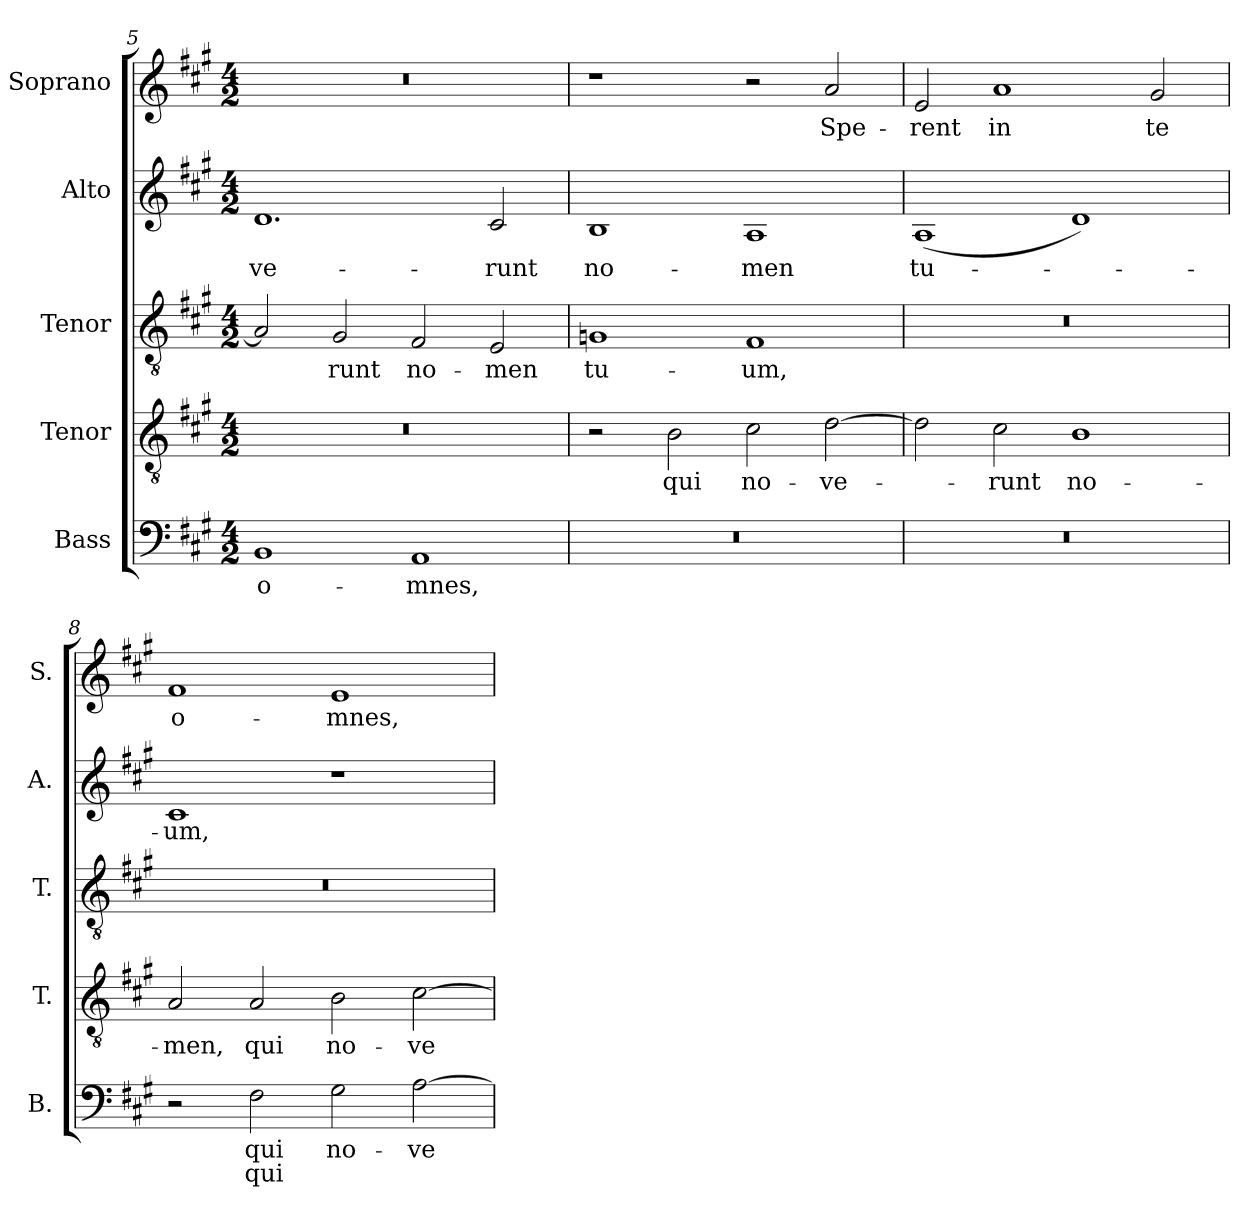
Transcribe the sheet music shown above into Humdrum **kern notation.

**kern	**text	**text	**kern	**text	**kern	**text	**kern	**text	**kern	**text
*part5	*part5	*part5	*part4	*part4	*part3	*part3	*part2	*part2	*part1	*part1
*staff5	*staff5	*staff5	*staff4	*staff4	*staff3	*staff3	*staff2	*staff2	*staff1	*staff1
*I"Bass	*	*	*I"Tenor	*	*I"Tenor	*	*I"Alto	*	*I"Soprano	*
*I'B.	*	*	*I'T.	*	*I'T.	*	*I'A.	*	*I'S.	*
*clefF4	*	*	*clefGv2	*	*clefGv2	*	*clefG2	*	*clefG2	*
*	*	*	*ITrd7c12	*	*ITrd7c12	*	*	*	*	*
*k[f#c#g#]	*	*	*k[f#c#g#]	*	*k[f#c#g#]	*	*k[f#c#g#]	*	*k[f#c#g#]	*
*A:	*	*	*A:	*	*A:	*	*A:	*	*A:	*
*M4/2	*	*	*M4/2	*	*M4/2	*	*M4/2	*	*M4/2	*
=5	=5	=5	=5	=5	=5	=5	=5	=5	=5	=5
!	!LO:LY:b:color=#000000	!	!LO:N:vis=1	!	!	!	!	!	!	!
!	!	!	!	!	!	!	!	!LO:LY:b:color=#000000	!LO:N:vis=1	!
1BBi	o-	.	0r	.	2AAi/]	.	1.di	-ve-	0r	.
!	!	!	!	!	!	!LO:LY:b:color=#000000	!	!	!	!
.	.	.	.	.	2GG#i/	-runt	.	.	.	.
!	!LO:LY:b:color=#000000	!	!	!	!	!	!	!	!	!
!	!	!	!	!	!	!LO:LY:b:color=#000000	!	!	!	!
1AAi	-mnes,	.	.	.	2FF#i/	no-	.	.	.	.
!	!	!	!	!	!	!LO:LY:b:color=#000000	!	!	!	!
!	!	!	!	!	!	!	!	!LO:LY:b:color=#000000	!	!
.	.	.	.	.	2EEi/	-men	2c#i/	-runt	.	.
=6	=6	=6	=6	=6	=6	=6	=6	=6	=6	=6
!LO:N:vis=1	!	!	!	!	!	!	!	!	!	!
!	!	!	!	!	!	!LO:LY:b:color=#000000	!	!	!	!
!	!	!	!	!	!	!	!	!LO:LY:b:color=#000000	!	!
0r	.	.	2r	.	1GGni	tu-	1Bi	no-	1r	.
!	!	!	!	!LO:LY:b:color=#000000	!	!	!	!	!	!
.	.	.	2BBi\	qui	.	.	.	.	.	.
!	!	!	!	!LO:LY:b:color=#000000	!	!	!	!	!	!
!	!	!	!	!	!	!LO:LY:b:color=#000000	!	!	!	!
!	!	!	!	!	!	!	!	!LO:LY:b:color=#000000	!	!
.	.	.	2C#i\	no-	1FF#i	-um,	1Ai	-men	2r	.
!	!	!	!	!LO:LY:b:color=#000000	!	!	!	!	!	!
!	!	!	!	!	!	!	!	!	!	!LO:LY:b:color=#000000
.	.	.	[2Di\	-ve-	.	.	.	.	2ai/	Spe-
=7	=7	=7	=7	=7	=7	=7	=7	=7	=7	=7
!LO:N:vis=1	!	!	!	!	!LO:N:vis=1	!	!	!	!	!
!	!	!	!	!	!	!	!	!LO:LY:b:color=#000000	!	!
!	!	!	!	!	!	!	!	!	!	!LO:LY:b:color=#000000
0r	.	.	2Di\]	.	0r	.	(1Ai	tu-	2ei/	-rent
!	!	!	!	!LO:LY:b:color=#000000	!	!	!	!	!	!
!	!	!	!	!	!	!	!	!	!	!LO:LY:b:color=#000000
.	.	.	2C#i\	-runt	.	.	.	.	1ai	in
!	!	!	!	!LO:LY:b:color=#000000	!	!	!	!	!	!
.	.	.	1BBi	no-	.	.	1di)	.	.	.
!	!	!	!	!	!	!	!	!	!	!LO:LY:b:color=#000000
.	.	.	.	.	.	.	.	.	2g#i/	te
!!LO:LB:g=z
=8	=8	=8	=8	=8	=8	=8	=8	=8	=8	=8
!	!	!	!	!LO:LY:b:color=#000000	!LO:N:vis=1	!	!	!	!	!
!	!	!	!	!	!	!	!	!LO:LY:b:color=#000000	!	!
!	!	!	!	!	!	!	!	!	!	!LO:LY:b:color=#000000
2r	.	.	2AAi/	-men,	0r	.	1c#i	-um,	1f#i	o-
!	!LO:LY:b:color=#000000	!LO:LY:b:color=#000000	!	!	!	!	!	!	!	!
!	!	!	!	!LO:LY:b:color=#000000	!	!	!	!	!	!
2F#i\	qui	qui	2AAi/	qui	.	.	.	.	.	.
!	!LO:LY:b:color=#000000	!	!	!	!	!	!	!	!	!
!	!	!	!	!LO:LY:b:color=#000000	!	!	!	!	!	!
!	!	!	!	!	!	!	!	!	!	!LO:LY:b:color=#000000
2G#i\	no-	.	2BBi\	no-	.	.	1r	.	1ei	-mnes,
!	!LO:LY:b:color=#000000	!	!	!	!	!	!	!	!	!
!	!	!	!	!LO:LY:b:color=#000000	!	!	!	!	!	!
[2Ai\	-ve-	.	[2C#i\	-ve-	.	.	.	.	.	.
=	=	=	=	=	=	=	=	=	=	=
*-	*-	*-	*-	*-	*-	*-	*-	*-	*-	*-
